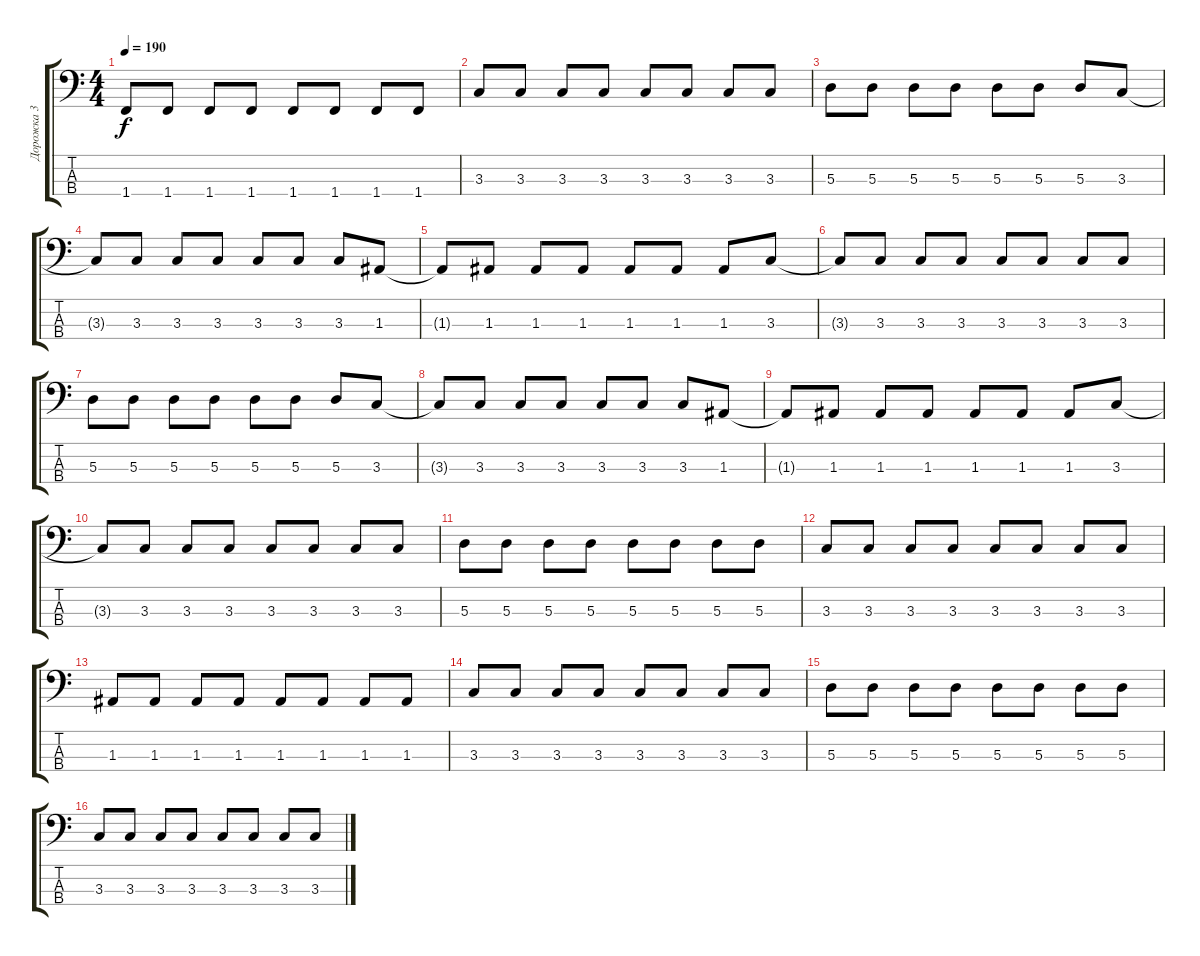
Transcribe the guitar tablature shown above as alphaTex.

\track ("Дорожка 3" "Дорожка 3") {instrument electricbassfinger}
\staff {score tabs}
\tuning (G2 D2 A1 E1) {hide}
\ts (4 4)
\tempo 190
\clef f4
\ks c
1.4.8{dy f} 1.4.8 1.4.8 1.4.8 1.4.8 1.4.8 1.4.8 1.4.8 |
3.3.8 3.3.8 3.3.8 3.3.8 3.3.8 3.3.8 3.3.8 3.3.8 |
5.3.8 5.3.8 5.3.8 5.3.8 5.3.8 5.3.8 5.3.8 3.3.8 |
3.3{t}.8 3.3.8 3.3.8 3.3.8 3.3.8 3.3.8 3.3.8 1.3.8 |
1.3{t}.8 1.3.8 1.3.8 1.3.8 1.3.8 1.3.8 1.3.8 3.3.8 |
3.3{t}.8 3.3.8 3.3.8 3.3.8 3.3.8 3.3.8 3.3.8 3.3.8 |
5.3.8 5.3.8 5.3.8 5.3.8 5.3.8 5.3.8 5.3.8 3.3.8 |
3.3{t}.8 3.3.8 3.3.8 3.3.8 3.3.8 3.3.8 3.3.8 1.3.8 |
1.3{t}.8 1.3.8 1.3.8 1.3.8 1.3.8 1.3.8 1.3.8 3.3.8 |
3.3{t}.8 3.3.8 3.3.8 3.3.8 3.3.8 3.3.8 3.3.8 3.3.8 |
5.3.8 5.3.8 5.3.8 5.3.8 5.3.8 5.3.8 5.3.8 5.3.8 |
3.3.8 3.3.8 3.3.8 3.3.8 3.3.8 3.3.8 3.3.8 3.3.8 |
1.3.8 1.3.8 1.3.8 1.3.8 1.3.8 1.3.8 1.3.8 1.3.8 |
3.3.8 3.3.8 3.3.8 3.3.8 3.3.8 3.3.8 3.3.8 3.3.8 |
5.3.8 5.3.8 5.3.8 5.3.8 5.3.8 5.3.8 5.3.8 5.3.8 |
3.3.8 3.3.8 3.3.8 3.3.8 3.3.8 3.3.8 3.3.8 3.3.8
